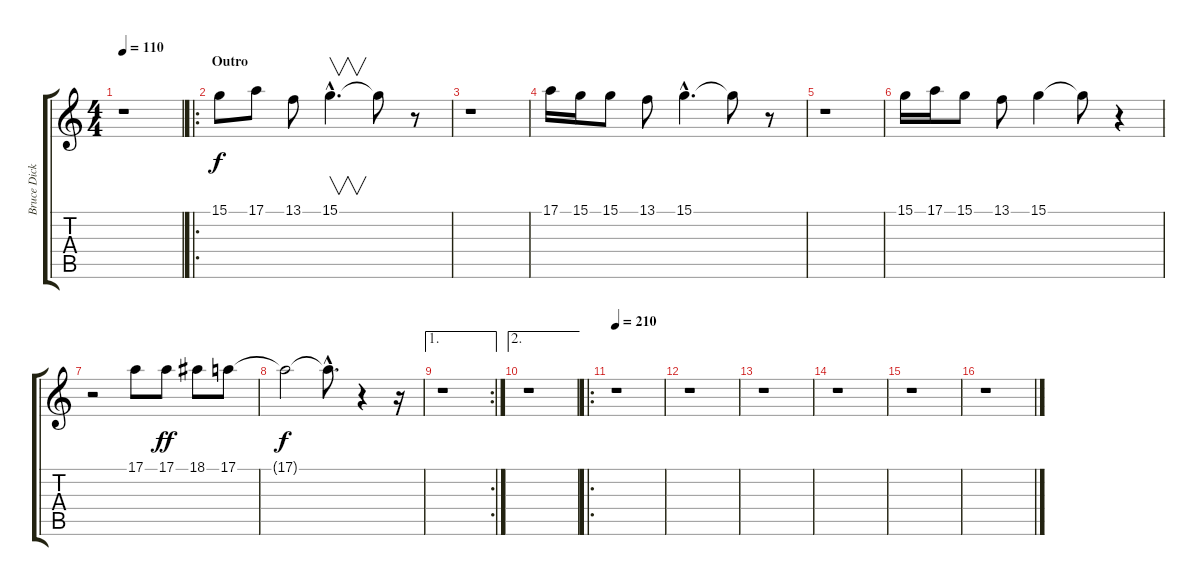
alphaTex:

\track ("Bruce Dickinson" "Bruce Dick") {instrument violin}
\staff {score tabs}
\tuning (E4 B3 G3 D3 A2 E2) {hide}
\ts (4 4)
\tempo 110
\clef g2
\ks c
r.1{dy ff} |
\ro
\section ("" "Outro")
15.1.8{dy f} 17.1.8 13.1.8 15.1{hac}.4{v d} 15.1{t}.8 r.8 |
r.1 |
17.1.16 15.1.16 15.1.8 13.1.8 15.1{hac}.4{d} 15.1{t}.8 r.8 |
r.1 |
15.1.16 17.1.16 15.1.8 13.1.8 15.1.4 15.1{t}.8 r.4 |
r.2 17.1.8 17.1.8{dy ff} 18.1.8 17.1.8 |
17.1{t}.2{dy f} 17.1{hac t}.8{d} r.4 r.16 |
\ae 1
\rc 2
r.1 |
\ae 2
r.1 |
\ro
\tempo 210
r.1 |
r.1 |
r.1 |
r.1 |
r.1 |
r.1
